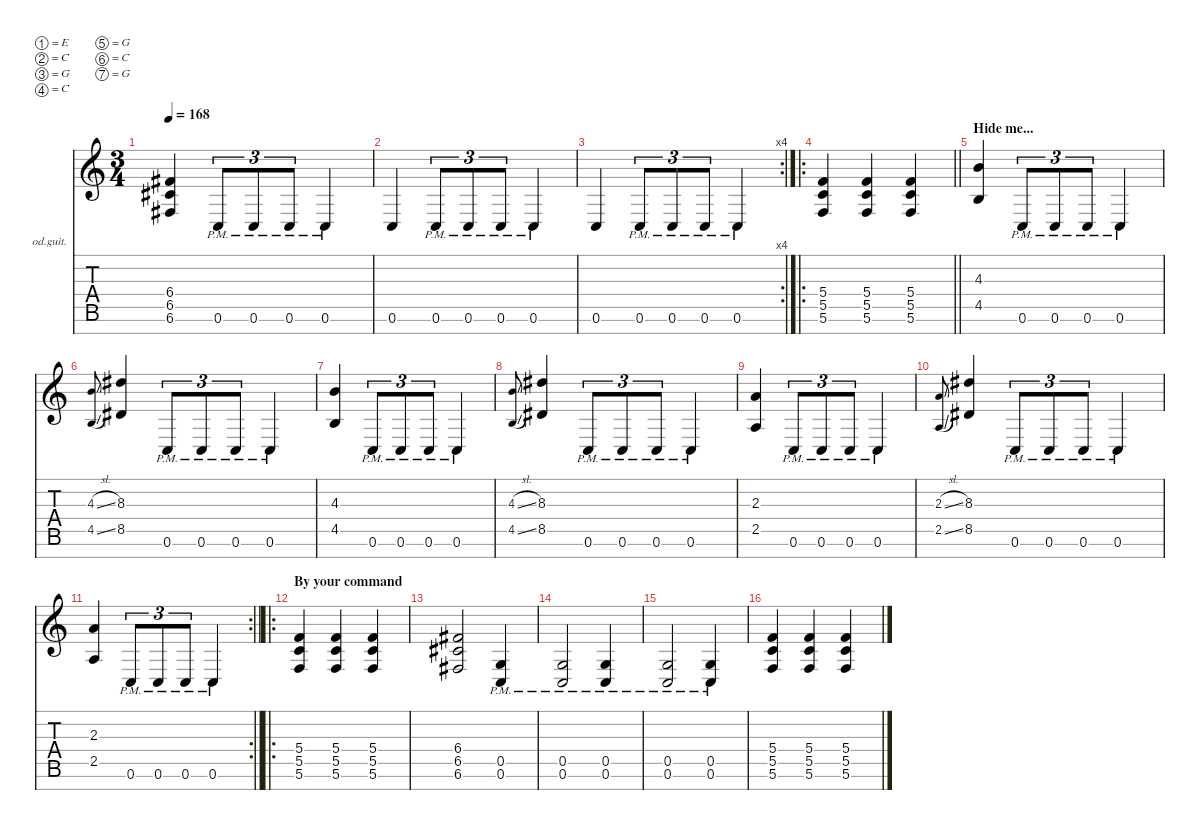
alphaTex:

\defaultSystemsLayout 4
\hideDynamics
\bracketExtendMode nobrackets
\firstSystemTrackNameOrientation horizontal
\otherSystemsTrackNameOrientation horizontal
\track ("Dev" "od.guit.") {instrument overdrivenguitar}
\staff {score tabs}
\tuning (E4 C4 G3 C3 G2 C2 G1)
\ts (3 4)
\tempo 168
\clef g2
\ks c
(6.4{acc #} 6.5{acc #} 6.6{acc #}).4{dy f beam Up} 0.6{pm}.8{tu (3 2) beam Up} 0.6{pm}.8{tu (3 2) beam Up} 0.6{pm}.8{tu (3 2) beam Up} 0.6{pm}.4{beam Up} |
0.6.4{beam Up} 0.6{pm}.8{tu (3 2) beam Up} 0.6{pm}.8{tu (3 2) beam Up} 0.6{pm}.8{tu (3 2) beam Up} 0.6{pm}.4{beam Up} |
\rc 4
0.6.4{beam Up} 0.6{pm}.8{tu (3 2) beam Up} 0.6{pm}.8{tu (3 2) beam Up} 0.6{pm}.8{tu (3 2) beam Up} 0.6{pm}.4{beam Up} |
\ro
\barLineRight lightlight
(5.4 5.5 5.6).4{beam Up} (5.4 5.5 5.6).4{beam Up} (5.4 5.5 5.6).4{beam Up} |
\section ("" "Hide me...")
(4.3 4.5).4{beam Up} 0.6{pm}.8{tu (3 2) beam Up} 0.6{pm}.8{tu (3 2) beam Up} 0.6{pm}.8{tu (3 2) beam Up} 0.6{pm}.4{beam Up} |
(4.3{sl} 4.5{sl}).8{gr onbeat dy mf beam Up} (8.3{acc #} 8.5{acc #}).4{dy f beam Up} 0.6{pm}.8{tu (3 2) beam Up} 0.6{pm}.8{tu (3 2) beam Up} 0.6{pm}.8{tu (3 2) beam Up} 0.6{pm}.4{beam Up} |
(4.3 4.5).4{beam Up} 0.6{pm}.8{tu (3 2) beam Up} 0.6{pm}.8{tu (3 2) beam Up} 0.6{pm}.8{tu (3 2) beam Up} 0.6{pm}.4{beam Up} |
(4.3{sl} 4.5{sl}).8{gr onbeat dy mf beam Up} (8.3{acc #} 8.5{acc #}).4{dy f beam Up} 0.6{pm}.8{tu (3 2) beam Up} 0.6{pm}.8{tu (3 2) beam Up} 0.6{pm}.8{tu (3 2) beam Up} 0.6{pm}.4{beam Up} |
(2.3 2.5).4{beam Up} 0.6{pm}.8{tu (3 2) beam Up} 0.6{pm}.8{tu (3 2) beam Up} 0.6{pm}.8{tu (3 2) beam Up} 0.6{pm}.4{beam Up} |
(2.3{sl} 2.5{sl}).8{gr onbeat dy mf beam Up} (8.3{acc #} 8.5{acc #}).4{dy f beam Up} 0.6{pm}.8{tu (3 2) beam Up} 0.6{pm}.8{tu (3 2) beam Up} 0.6{pm}.8{tu (3 2) beam Up} 0.6{pm}.4{beam Up} |
\rc 2
\barLineRight lightlight
(2.3 2.5).4{beam Up} 0.6{pm}.8{tu (3 2) beam Up} 0.6{pm}.8{tu (3 2) beam Up} 0.6{pm}.8{tu (3 2) beam Up} 0.6{pm}.4{beam Up} |
\ro
\section ("" "By your command")
(5.4 5.5 5.6).4{beam Up} (5.4 5.5 5.6).4{beam Up} (5.4 5.5 5.6).4{beam Up} |
(6.4{acc #} 6.5{acc #} 6.6{acc #}).2{beam Up} (0.5{pm} 0.6{pm}).4{beam Up} |
(0.5{pm} 0.6{pm}).2{beam Up} (0.5{pm} 0.6{pm}).4{beam Up} |
(0.5{pm} 0.6{pm}).2{beam Up} (0.5{pm} 0.6{pm}).4{beam Up} |
(5.4 5.5 5.6).4{beam Up} (5.4 5.5 5.6).4{beam Up} (5.4 5.5 5.6).4{beam Up}
